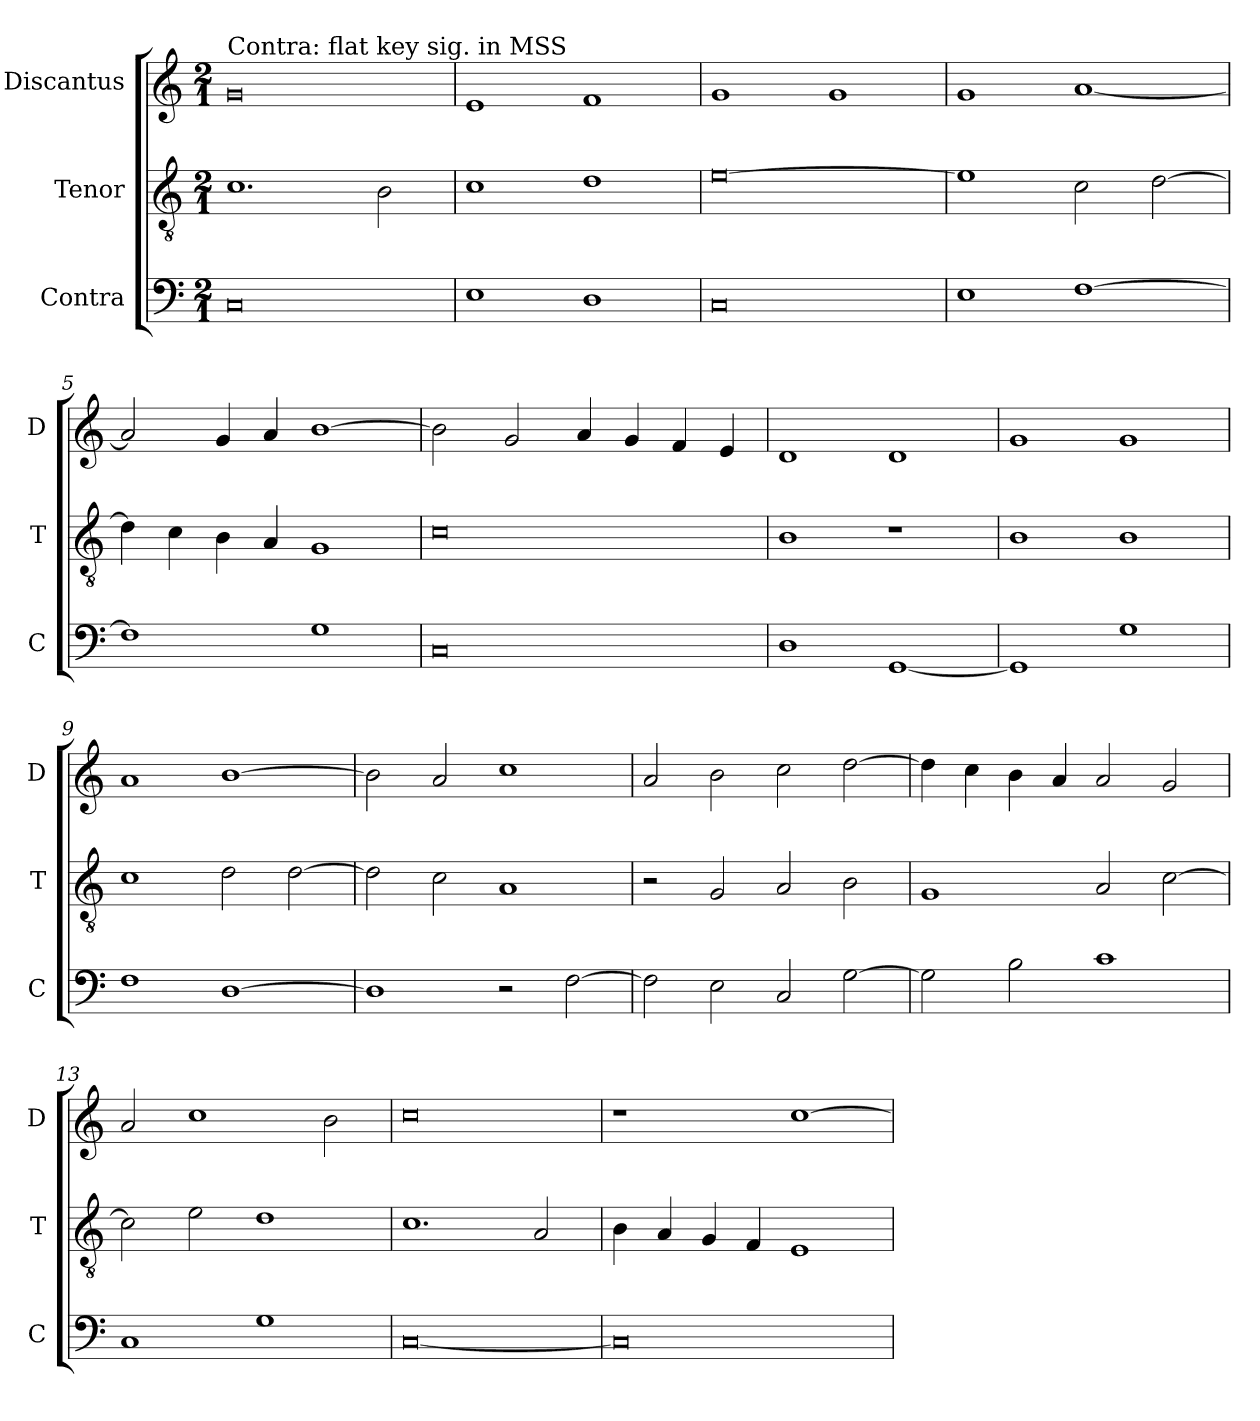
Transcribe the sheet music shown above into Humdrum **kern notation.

**kern	**kern	**kern
*part3	*part2	*part1
*staff3	*staff2	*staff1
*I"Contra	*I"Tenor	*I"Discantus
*I'C	*I'T	*I'D
*clefF4	*clefGv2	*clefG2
*k[]	*k[]	*k[]
*M2/1	*M2/1	*M2/1
=1	=1	=1
!	!	!LO:TX:a:t=Contra&colon; flat key sig. in MSS
0C	1.c	0g
.	2B	.
=2	=2	=2
1E	1c	1e
1D	1d	1f
=3	=3	=3
0C	[0e	1g
.	.	1g
=4	=4	=4
1E	1e]	1g
[1F	2c	[1a
.	[2d	.
=5	=5	=5
1F]	4d]	2a]
.	4c	.
.	4B	4g
.	4A	4a
1G	1G	[1b
=6	=6	=6
0C	0c	2b]
.	.	2g
.	.	4a
.	.	4g
.	.	4f
.	.	4e
=7	=7	=7
1D	1B	1d
[1GG	1r	1d
=8	=8	=8
1GG]	1B	1g
1G	1B	1g
=9	=9	=9
1F	1c	1a
[1D	2d	[1b
.	[2d	.
=10	=10	=10
1D]	2d]	2b]
.	2c	2a
2r	1A	1cc
[2F	.	.
=11	=11	=11
2F]	2r	2a
2E	2G	2b
2C	2A	2cc
[2G	2B	[2dd
=12	=12	=12
2G]	1G	4dd]
.	.	4cc
2B	.	4b
.	.	4a
1c	2A	2a
.	[2c	2g
=13	=13	=13
1C	2c]	2a
.	2e	1cc
1G	1d	.
.	.	2b
=14	=14	=14
[0C	1.c	0cc
.	2A	.
=15	=15	=15
0C]	4B	1r
.	4A	.
.	4G	.
.	4F	.
.	1E	[1cc
=	=	=
*-	*-	*-
